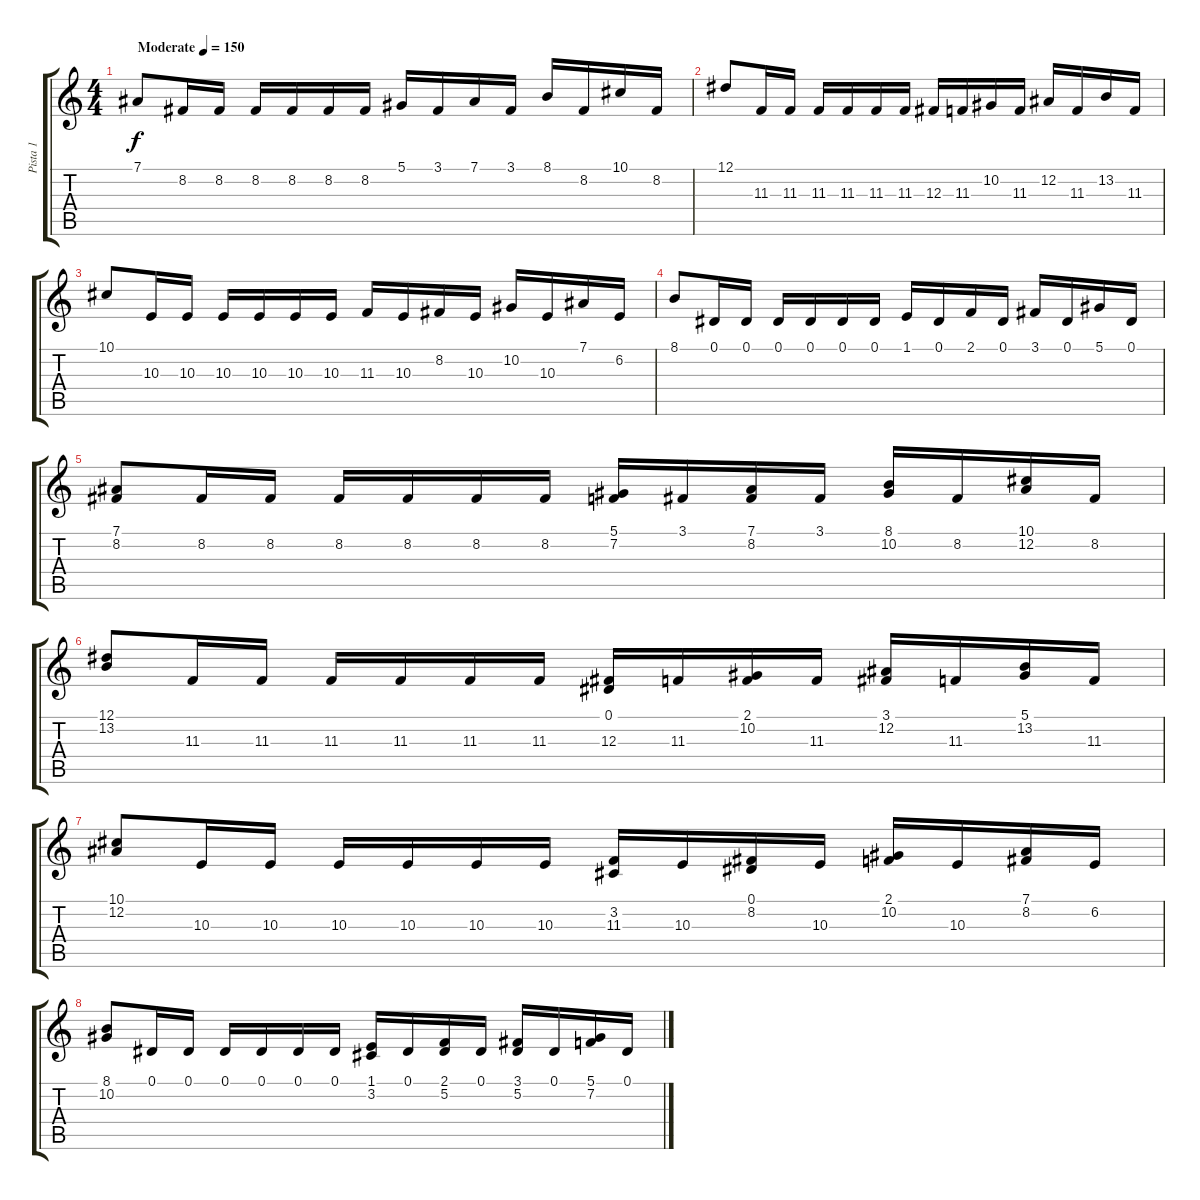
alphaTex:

\track ("Pista 1" "Pista 1") {instrument harpsichord}
\staff {score tabs}
\tuning (Eb4 Bb3 Gb3 Db3 Ab2 Eb2) {hide}
\ts (4 4)
\tempo (150 "Moderate")
\clef g2
\ks c
7.1.8{dy f instrument harpsichord} 8.2.16 8.2.16 8.2.16 8.2.16 8.2.16 8.2.16 5.1.16 3.1.16 7.1.16 3.1.16 8.1.16 8.2.16 10.1.16 8.2.16 |
12.1.8 11.3.16 11.3.16 11.3.16 11.3.16 11.3.16 11.3.16 12.3.16 11.3.16 10.2.16 11.3.16 12.2.16 11.3.16 13.2.16 11.3.16 |
10.1.8 10.3.16 10.3.16 10.3.16 10.3.16 10.3.16 10.3.16 11.3.16 10.3.16 8.2.16 10.3.16 10.2.16 10.3.16 7.1.16 6.2.16 |
8.1.8 0.1.16 0.1.16 0.1.16 0.1.16 0.1.16 0.1.16 1.1.16 0.1.16 2.1.16 0.1.16 3.1.16 0.1.16 5.1.16 0.1.16 |
(7.1 8.2).8 8.2.16 8.2.16 8.2.16 8.2.16 8.2.16 8.2.16 (5.1 7.2).16 3.1.16 (7.1 8.2).16 3.1.16 (8.1 10.2).16 8.2.16 (10.1 12.2).16 8.2.16 |
(12.1 13.2).8 11.3.16 11.3.16 11.3.16 11.3.16 11.3.16 11.3.16 (0.1 12.3).16 11.3.16 (2.1 10.2).16 11.3.16 (3.1 12.2).16 11.3.16 (5.1 13.2).16 11.3.16 |
(10.1 12.2).8 10.3.16 10.3.16 10.3.16 10.3.16 10.3.16 10.3.16 (3.2 11.3).16 10.3.16 (0.1 8.2).16 10.3.16 (2.1 10.2).16 10.3.16 (7.1 8.2).16 6.2.16 |
(8.1 10.2).8 0.1.16 0.1.16 0.1.16 0.1.16 0.1.16 0.1.16 (1.1 3.2).16 0.1.16 (2.1 5.2).16 0.1.16 (3.1 5.2).16 0.1.16 (5.1 7.2).16 0.1.16
